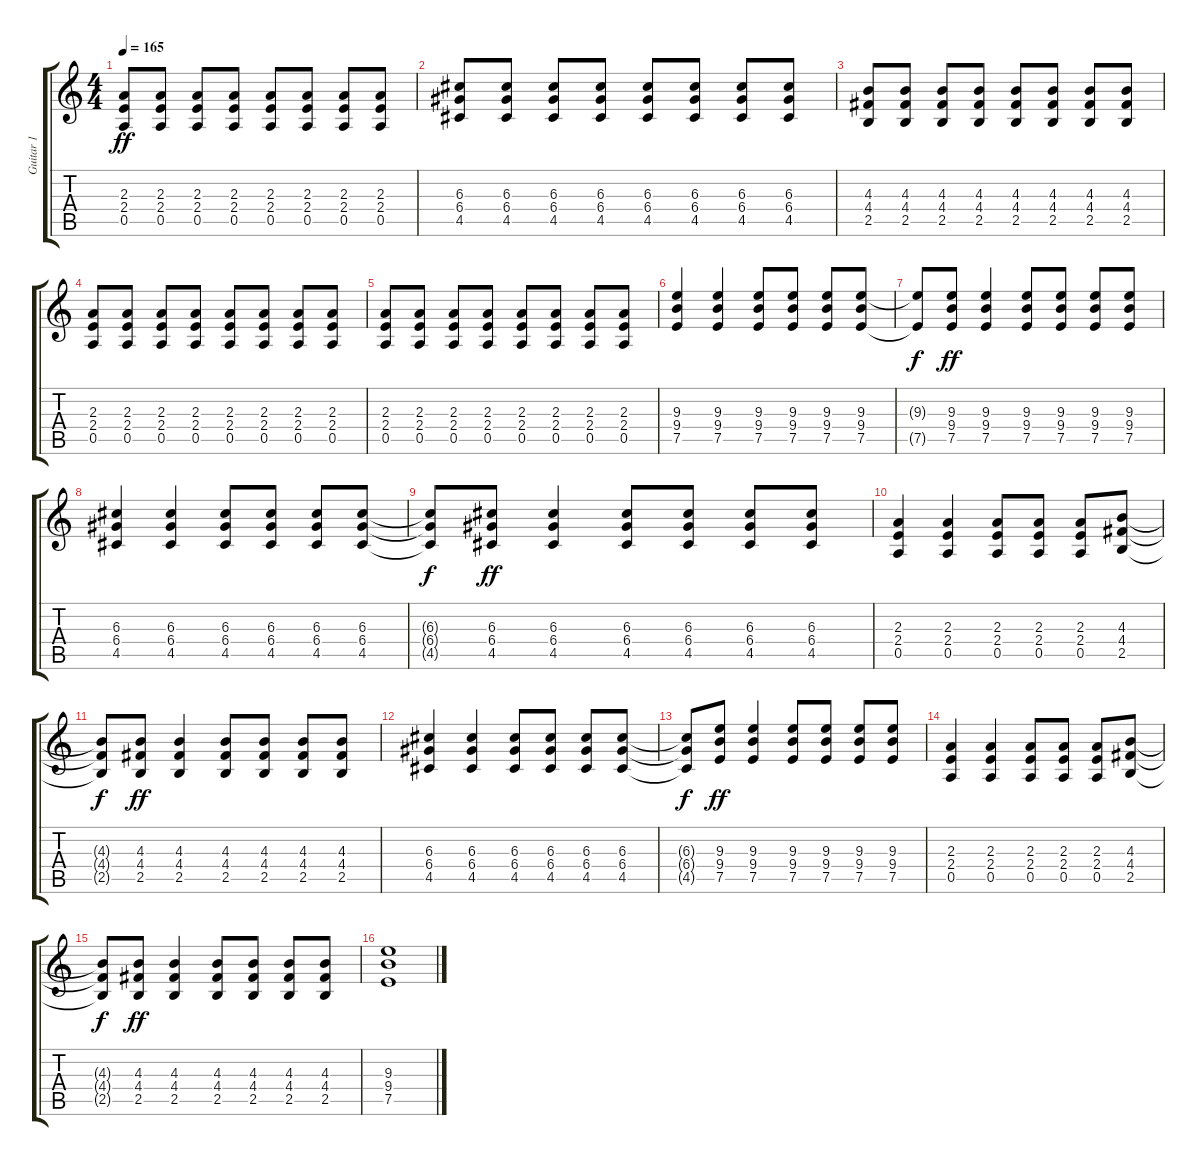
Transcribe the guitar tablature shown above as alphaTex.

\track ("Guitar 1" "Guitar 1") {instrument distortionguitar}
\staff {score tabs}
\tuning (E4 B3 G3 D3 A2 E2) {hide}
\ts (4 4)
\tempo 165
\clef g2
\ks c
(2.3 2.4 0.5).8{dy ff} (2.3 2.4 0.5).8 (2.3 2.4 0.5).8 (2.3 2.4 0.5).8 (2.3 2.4 0.5).8 (2.3 2.4 0.5).8 (2.3 2.4 0.5).8 (2.3 2.4 0.5).8 |
(6.3 6.4 4.5).8 (6.3 6.4 4.5).8 (6.3 6.4 4.5).8 (6.3 6.4 4.5).8 (6.3 6.4 4.5).8 (6.3 6.4 4.5).8 (6.3 6.4 4.5).8 (6.3 6.4 4.5).8 |
(4.3 4.4 2.5).8 (4.3 4.4 2.5).8 (4.3 4.4 2.5).8 (4.3 4.4 2.5).8 (4.3 4.4 2.5).8 (4.3 4.4 2.5).8 (4.3 4.4 2.5).8 (4.3 4.4 2.5).8 |
(2.3 2.4 0.5).8 (2.3 2.4 0.5).8 (2.3 2.4 0.5).8 (2.3 2.4 0.5).8 (2.3 2.4 0.5).8 (2.3 2.4 0.5).8 (2.3 2.4 0.5).8 (2.3 2.4 0.5).8 |
(2.3 2.4 0.5).8 (2.3 2.4 0.5).8 (2.3 2.4 0.5).8 (2.3 2.4 0.5).8 (2.3 2.4 0.5).8 (2.3 2.4 0.5).8 (2.3 2.4 0.5).8 (2.3 2.4 0.5).8 |
(9.3 9.4 7.5).4 (9.3 9.4 7.5).4 (9.3 9.4 7.5).8 (9.3 9.4 7.5).8 (9.3 9.4 7.5).8 (9.3 9.4 7.5).8 |
(9.3{t} 7.5{t}).8{dy f} (9.3 9.4 7.5).8{dy ff} (9.3 9.4 7.5).4 (9.3 9.4 7.5).8 (9.3 9.4 7.5).8 (9.3 9.4 7.5).8 (9.3 9.4 7.5).8 |
(6.3 6.4 4.5).4 (6.3 6.4 4.5).4 (6.3 6.4 4.5).8 (6.3 6.4 4.5).8 (6.3 6.4 4.5).8 (6.3 6.4 4.5).8 |
(6.3{t} 6.4{t} 4.5{t}).8{dy f} (6.3 6.4 4.5).8{dy ff} (6.3 6.4 4.5).4 (6.3 6.4 4.5).8 (6.3 6.4 4.5).8 (6.3 6.4 4.5).8 (6.3 6.4 4.5).8 |
(2.3 2.4 0.5).4 (2.3 2.4 0.5).4 (2.3 2.4 0.5).8 (2.3 2.4 0.5).8 (2.3 2.4 0.5).8 (4.3 4.4 2.5).8 |
(4.3{t} 4.4{t} 2.5{t}).8{dy f} (4.3 4.4 2.5).8{dy ff} (4.3 4.4 2.5).4 (4.3 4.4 2.5).8 (4.3 4.4 2.5).8 (4.3 4.4 2.5).8 (4.3 4.4 2.5).8 |
(6.3 6.4 4.5).4 (6.3 6.4 4.5).4 (6.3 6.4 4.5).8 (6.3 6.4 4.5).8 (6.3 6.4 4.5).8 (6.3 6.4 4.5).8 |
(6.3{t} 6.4{t} 4.5{t}).8{dy f} (9.3 9.4 7.5).8{dy ff} (9.3 9.4 7.5).4 (9.3 9.4 7.5).8 (9.3 9.4 7.5).8 (9.3 9.4 7.5).8 (9.3 9.4 7.5).8 |
(2.3 2.4 0.5).4 (2.3 2.4 0.5).4 (2.3 2.4 0.5).8 (2.3 2.4 0.5).8 (2.3 2.4 0.5).8 (4.3 4.4 2.5).8 |
(4.3{t} 4.4{t} 2.5{t}).8{dy f} (4.3 4.4 2.5).8{dy ff} (4.3 4.4 2.5).4 (4.3 4.4 2.5).8 (4.3 4.4 2.5).8 (4.3 4.4 2.5).8 (4.3 4.4 2.5).8 |
(9.3 9.4 7.5).1
